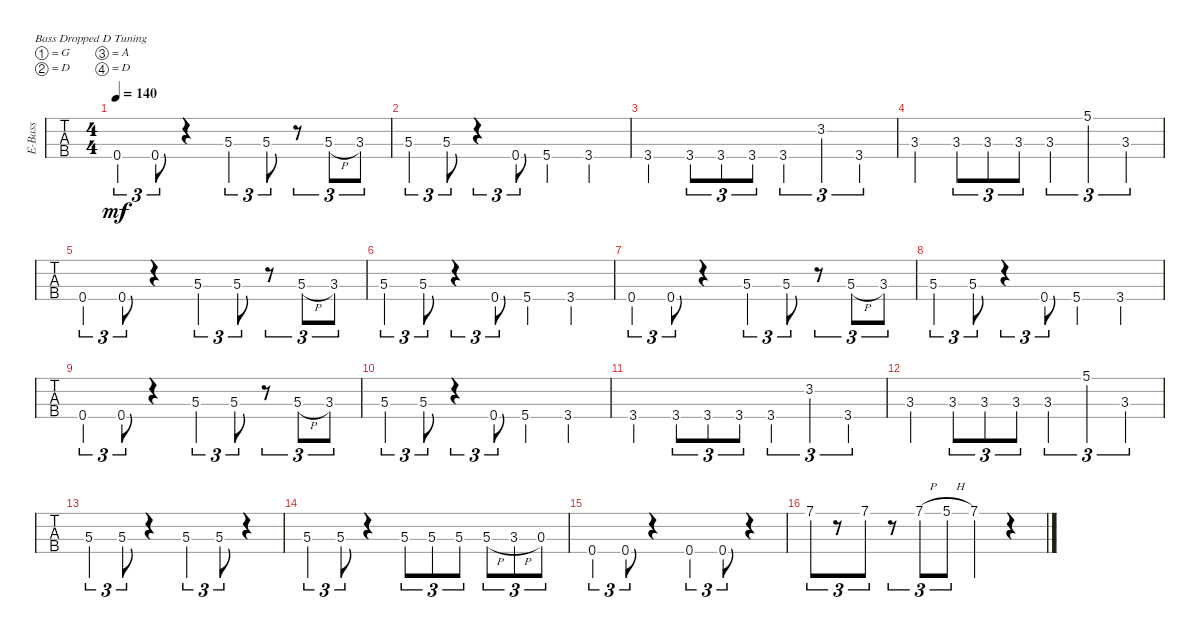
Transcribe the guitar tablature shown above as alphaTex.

\defaultSystemsLayout 4
\bracketExtendMode groupsimilarinstruments
\multiBarRest
\otherSystemsTrackNameOrientation horizontal
\track ("Cole Train" "E-Bass") {instrument electricbassfinger}
\staff {tabs}
\tuning (G2 D2 A1 D1)
\ts (4 4)
\tempo 140
\clef f4
\ks c
0.4.4{tu (3 2) dy mf} 0.4.8{tu (3 2)} r.4 5.3.4{tu (3 2)} 5.3.8{tu (3 2)} r.8{tu (3 2)} 5.3{h}.8{tu (3 2)} 3.3.8{tu (3 2)} |
5.3.4{tu (3 2)} 5.3.8{tu (3 2)} r.4{tu (3 2)} 0.4.8{tu (3 2)} 5.4.4 3.4.4 |
3.4.4 3.4.8{tu (3 2)} 3.4.8{tu (3 2)} 3.4.8{tu (3 2)} 3.4.4{tu (3 2)} 3.2.4{tu (3 2)} 3.4.4{tu (3 2)} |
3.3.4 3.3.8{tu (3 2)} 3.3.8{tu (3 2)} 3.3.8{tu (3 2)} 3.3.4{tu (3 2)} 5.1.4{tu (3 2)} 3.3.4{tu (3 2)} |
0.4.4{tu (3 2)} 0.4.8{tu (3 2)} r.4 5.3.4{tu (3 2)} 5.3.8{tu (3 2)} r.8{tu (3 2)} 5.3{h}.8{tu (3 2)} 3.3.8{tu (3 2)} |
5.3.4{tu (3 2)} 5.3.8{tu (3 2)} r.4{tu (3 2)} 0.4.8{tu (3 2)} 5.4.4 3.4.4 |
0.4.4{tu (3 2)} 0.4.8{tu (3 2)} r.4 5.3.4{tu (3 2)} 5.3.8{tu (3 2)} r.8{tu (3 2)} 5.3{h}.8{tu (3 2)} 3.3.8{tu (3 2)} |
5.3.4{tu (3 2)} 5.3.8{tu (3 2)} r.4{tu (3 2)} 0.4.8{tu (3 2)} 5.4.4 3.4.4 |
0.4.4{tu (3 2)} 0.4.8{tu (3 2)} r.4 5.3.4{tu (3 2)} 5.3.8{tu (3 2)} r.8{tu (3 2)} 5.3{h}.8{tu (3 2)} 3.3.8{tu (3 2)} |
5.3.4{tu (3 2)} 5.3.8{tu (3 2)} r.4{tu (3 2)} 0.4.8{tu (3 2)} 5.4.4 3.4.4 |
3.4.4 3.4.8{tu (3 2)} 3.4.8{tu (3 2)} 3.4.8{tu (3 2)} 3.4.4{tu (3 2)} 3.2.4{tu (3 2)} 3.4.4{tu (3 2)} |
3.3.4 3.3.8{tu (3 2)} 3.3.8{tu (3 2)} 3.3.8{tu (3 2)} 3.3.4{tu (3 2)} 5.1.4{tu (3 2)} 3.3.4{tu (3 2)} |
5.3.4{tu (3 2)} 5.3.8{tu (3 2)} r.4 5.3.4{tu (3 2)} 5.3.8{tu (3 2)} r.4 |
5.3.4{tu (3 2)} 5.3.8{tu (3 2)} r.4 5.3.8{tu (3 2)} 5.3.8{tu (3 2)} 5.3.8{tu (3 2)} 5.3{h}.8{tu (3 2)} 3.3{h}.8{tu (3 2)} 0.3.8{tu (3 2)} |
0.4.4{tu (3 2)} 0.4.8{tu (3 2)} r.4 0.4.4{tu (3 2)} 0.4.8{tu (3 2)} r.4 |
7.1.8{tu (3 2)} r.8{tu (3 2)} 7.1.8{tu (3 2)} r.8{tu (3 2)} 7.1{h}.8{tu (3 2)} 5.1{h}.8{tu (3 2)} 7.1.4 r.4
